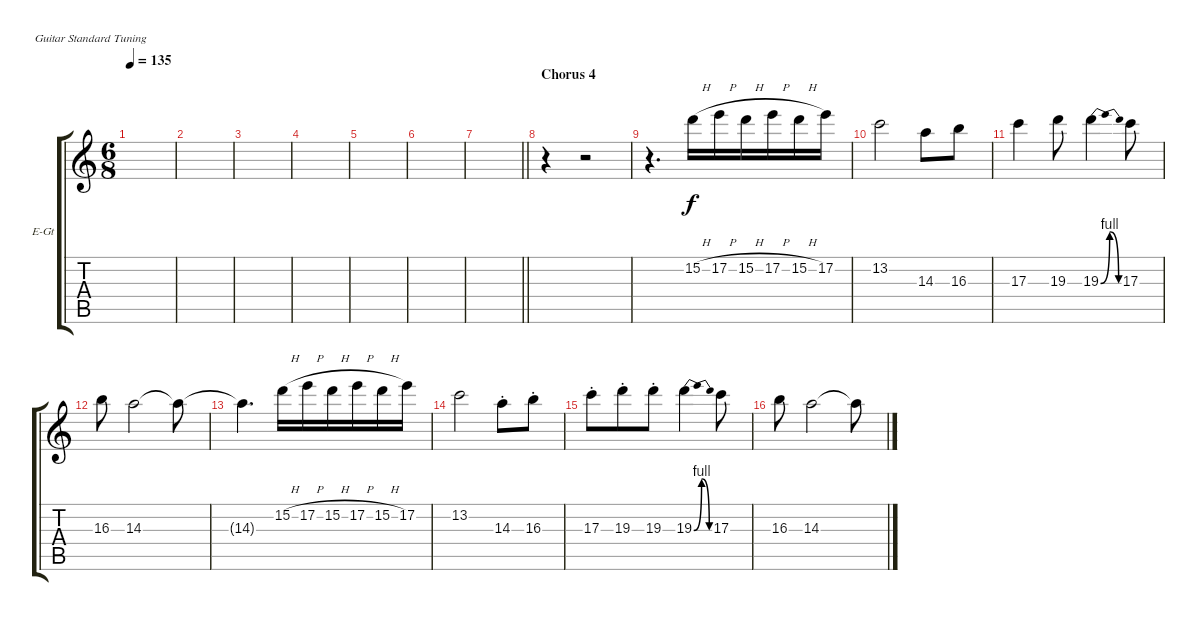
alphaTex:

\bracketExtendMode groupsimilarinstruments
\firstSystemTrackNameOrientation horizontal
\otherSystemsTrackNameOrientation horizontal
\track ("guitar solo (Rodion Kravkl)" "E-Gt") {instrument electricguitarclean}
\staff {score tabs}
\tuning (E4 B3 G3 D3 A2 E2)
\ts (6 8)
\tempo 135
\clef g2
\scale
0.333333
\ks aminor
|
\scale
0.333333 |
\scale
0.333333 |
\scale
0.333333 |
\scale
0.333333 |
\scale
0.333333 |
\scale
0.333333
\barLineRight lightlight
|
\section ("" "Chorus 4")
\scale
0.333333 r.4 r.2 |
\scale
0.333333 r.4{d} 15.2{h}.16 17.2{h}.16 15.2{h}.16 17.2{h}.16 15.2{h}.16 17.2.16 |
\scale
0.333333 13.2.2 14.3.8 16.3.8 |
\scale
0.333333 17.3.4 19.3.8 19.3{be (bendrelease 0 0 30 4 30 4 60 0)}.4 17.3.8 |
\scale
0.333333 16.3.8 14.3.2 14.3{t}.8 |
\scale
0.333333 14.3{t}.4{d} 15.2{h}.16 17.2{h}.16 15.2{h}.16 17.2{h}.16 15.2{h}.16 17.2.16 |
\scale
0.333333 13.2.2 14.3{st}.8 16.3{st}.8 |
\scale
0.333333 17.3{st}.8 19.3{st}.8 19.3{st}.8 19.3{be (bendrelease 0 0 30 4 30 4 60 0)}.4 17.3.8 |
\scale
0.333333 16.3.8 14.3.2 14.3{t}.8
